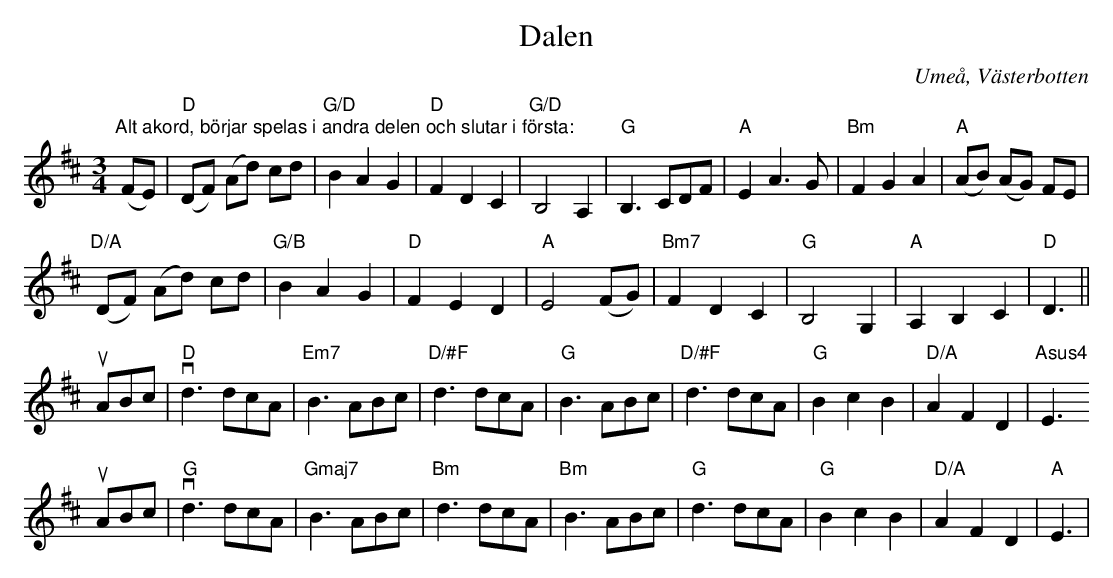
X:1
T:Dalen
O:Umeå, Västerbotten
M:3/4
L:1/8
K:D
"Alt akord, börjar spelas i andra delen och slutar i första:"
 (FE) | "D"(DF) (Ad) cd | "G/D"B2 A2 G2 | "D"F2 D2 C2 | "G/D"B,4 A,2 | "G"B,3 CDF | "A"E2 A3 G | "Bm"F2 G2 A2 | "A"(AB) (AG) FE |
 "D/A"(DF) (Ad) cd | "G/B"B2 A2 G2 | "D"F2 E2 D2 | "A"E4 (FG) | "Bm7"F2 D2 C2 | "G"B,4 G,2 | "A"A,2 B,2 C2 | "D"D3 ||
 uABc | "D"vd3 dcA | "Em7"B3 ABc | "D/#F" d3 dcA | "G"B3 ABc | "D/#F"d3 dcA | "G"B2 c2 B2 | " D/A"A2 F2 D2 | "Asus4"E3
uABc | "G"vd3 dcA | "Gmaj7"B3 ABc | "Bm" d3 dcA | "Bm"B3 ABc | "G"d3 dcA | "G"B2 c2 B2 | " D/A"A2 F2 D2 | "A"E3 |
